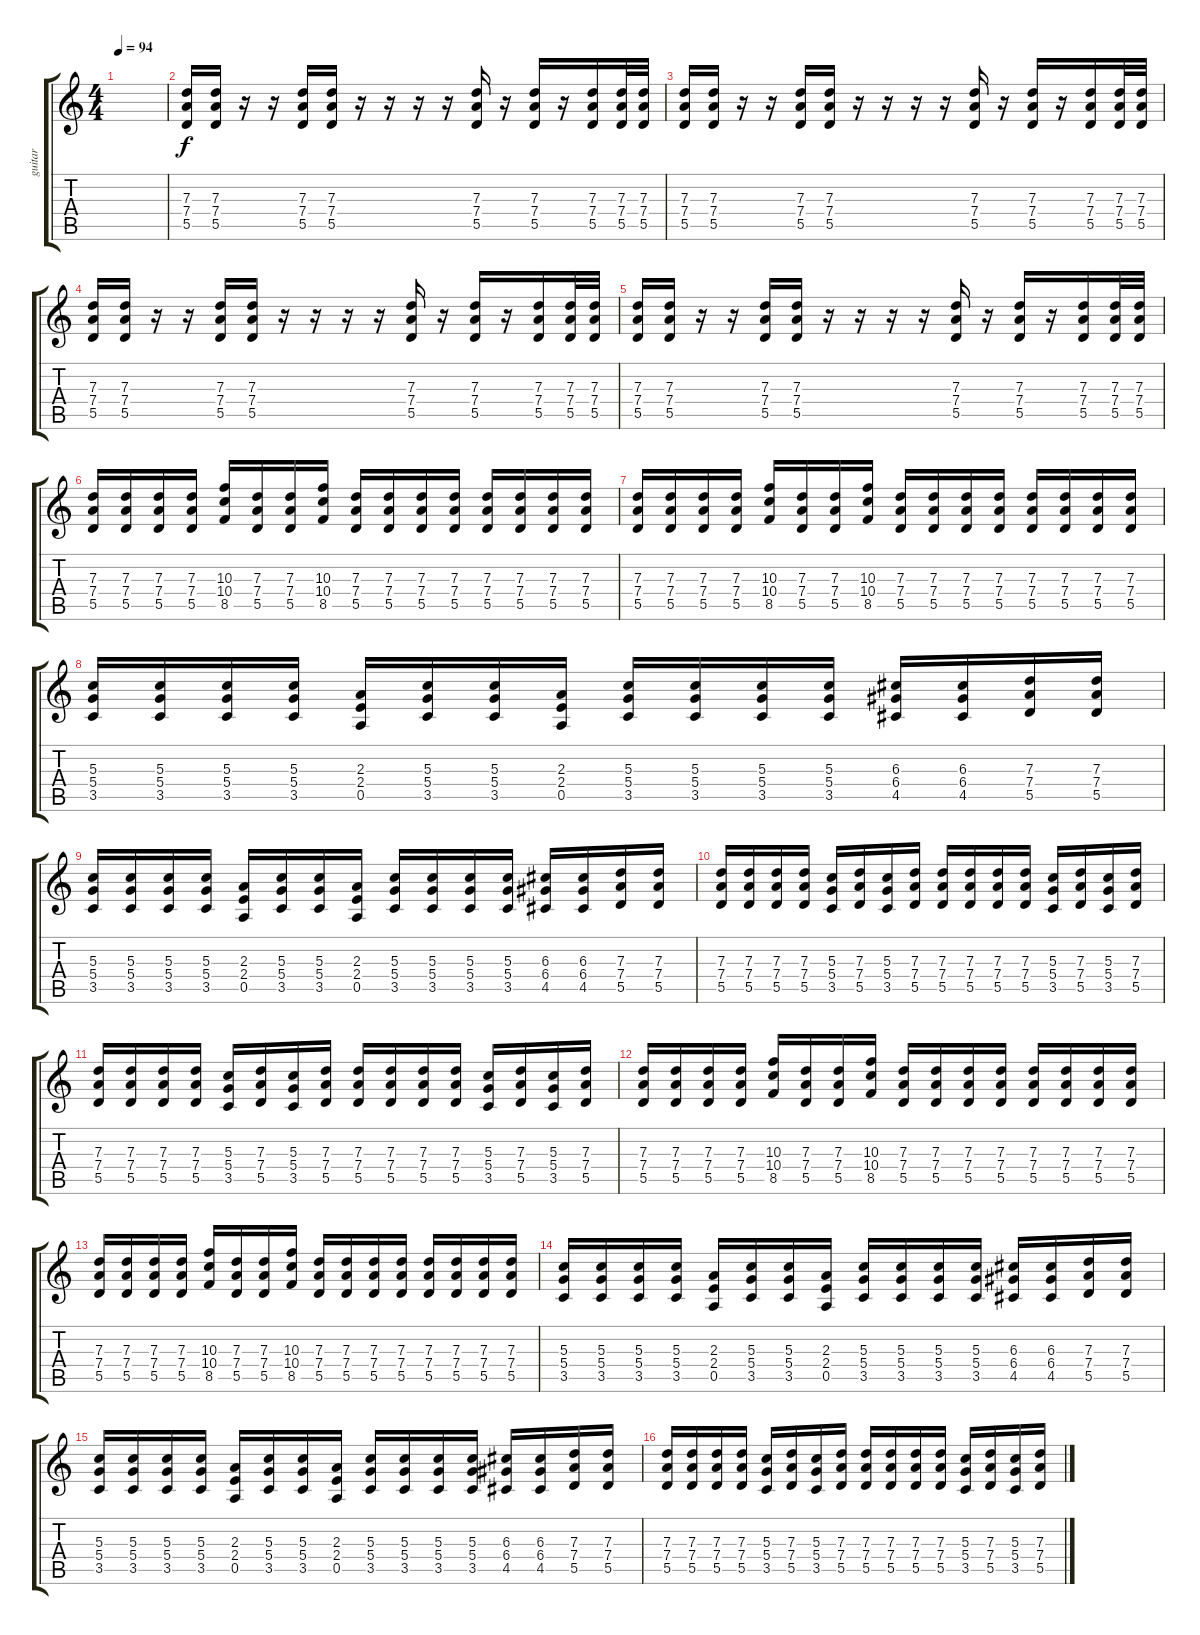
\track ("guitar" "guitar") {instrument distortionguitar}
\staff {score tabs}
\tuning (E4 B3 G3 D3 A2 E2) {hide}
\ts (4 4)
\tempo 94
\clef g2
\ks c
|
(7.3 7.4 5.5).16 (7.3 7.4 5.5).16 r.16 r.16 (7.3 7.4 5.5).16 (7.3 7.4 5.5).16 r.16 r.16 r.16 r.16 (7.3 7.4 5.5).16 r.16 (7.3 7.4 5.5).16 r.16 (7.3 7.4 5.5).16 (7.3 7.4 5.5).32 (7.3 7.4 5.5).32 |
(7.3 7.4 5.5).16 (7.3 7.4 5.5).16 r.16 r.16 (7.3 7.4 5.5).16 (7.3 7.4 5.5).16 r.16 r.16 r.16 r.16 (7.3 7.4 5.5).16 r.16 (7.3 7.4 5.5).16 r.16 (7.3 7.4 5.5).16 (7.3 7.4 5.5).32 (7.3 7.4 5.5).32 |
(7.3 7.4 5.5).16 (7.3 7.4 5.5).16 r.16 r.16 (7.3 7.4 5.5).16 (7.3 7.4 5.5).16 r.16 r.16 r.16 r.16 (7.3 7.4 5.5).16 r.16 (7.3 7.4 5.5).16 r.16 (7.3 7.4 5.5).16 (7.3 7.4 5.5).32 (7.3 7.4 5.5).32 |
(7.3 7.4 5.5).16 (7.3 7.4 5.5).16 r.16 r.16 (7.3 7.4 5.5).16 (7.3 7.4 5.5).16 r.16 r.16 r.16 r.16 (7.3 7.4 5.5).16 r.16 (7.3 7.4 5.5).16 r.16 (7.3 7.4 5.5).16 (7.3 7.4 5.5).32 (7.3 7.4 5.5).32 |
(7.3 7.4 5.5).16 (7.3 7.4 5.5).16 (7.3 7.4 5.5).16 (7.3 7.4 5.5).16 (10.3 10.4 8.5).16 (7.3 7.4 5.5).16 (7.3 7.4 5.5).16 (10.3 10.4 8.5).16 (7.3 7.4 5.5).16 (7.3 7.4 5.5).16 (7.3 7.4 5.5).16 (7.3 7.4 5.5).16 (7.3 7.4 5.5).16 (7.3 7.4 5.5).16 (7.3 7.4 5.5).16 (7.3 7.4 5.5).16 |
(7.3 7.4 5.5).16 (7.3 7.4 5.5).16 (7.3 7.4 5.5).16 (7.3 7.4 5.5).16 (10.3 10.4 8.5).16 (7.3 7.4 5.5).16 (7.3 7.4 5.5).16 (10.3 10.4 8.5).16 (7.3 7.4 5.5).16 (7.3 7.4 5.5).16 (7.3 7.4 5.5).16 (7.3 7.4 5.5).16 (7.3 7.4 5.5).16 (7.3 7.4 5.5).16 (7.3 7.4 5.5).16 (7.3 7.4 5.5).16 |
(5.3 5.4 3.5).16 (5.3 5.4 3.5).16 (5.3 5.4 3.5).16 (5.3 5.4 3.5).16 (2.3 2.4 0.5).16 (5.3 5.4 3.5).16 (5.3 5.4 3.5).16 (2.3 2.4 0.5).16 (5.3 5.4 3.5).16 (5.3 5.4 3.5).16 (5.3 5.4 3.5).16 (5.3 5.4 3.5).16 (6.3 6.4 4.5).16 (6.3 6.4 4.5).16 (7.3 7.4 5.5).16 (7.3 7.4 5.5).16 |
(5.3 5.4 3.5).16 (5.3 5.4 3.5).16 (5.3 5.4 3.5).16 (5.3 5.4 3.5).16 (2.3 2.4 0.5).16 (5.3 5.4 3.5).16 (5.3 5.4 3.5).16 (2.3 2.4 0.5).16 (5.3 5.4 3.5).16 (5.3 5.4 3.5).16 (5.3 5.4 3.5).16 (5.3 5.4 3.5).16 (6.3 6.4 4.5).16 (6.3 6.4 4.5).16 (7.3 7.4 5.5).16 (7.3 7.4 5.5).16 |
(7.3 7.4 5.5).16 (7.3 7.4 5.5).16 (7.3 7.4 5.5).16 (7.3 7.4 5.5).16 (5.3 5.4 3.5).16 (7.3 7.4 5.5).16 (5.3 5.4 3.5).16 (7.3 7.4 5.5).16 (7.3 7.4 5.5).16 (7.3 7.4 5.5).16 (7.3 7.4 5.5).16 (7.3 7.4 5.5).16 (5.3 5.4 3.5).16 (7.3 7.4 5.5).16 (5.3 5.4 3.5).16 (7.3 7.4 5.5).16 |
(7.3 7.4 5.5).16 (7.3 7.4 5.5).16 (7.3 7.4 5.5).16 (7.3 7.4 5.5).16 (5.3 5.4 3.5).16 (7.3 7.4 5.5).16 (5.3 5.4 3.5).16 (7.3 7.4 5.5).16 (7.3 7.4 5.5).16 (7.3 7.4 5.5).16 (7.3 7.4 5.5).16 (7.3 7.4 5.5).16 (5.3 5.4 3.5).16 (7.3 7.4 5.5).16 (5.3 5.4 3.5).16 (7.3 7.4 5.5).16 |
(7.3 7.4 5.5).16 (7.3 7.4 5.5).16 (7.3 7.4 5.5).16 (7.3 7.4 5.5).16 (10.3 10.4 8.5).16 (7.3 7.4 5.5).16 (7.3 7.4 5.5).16 (10.3 10.4 8.5).16 (7.3 7.4 5.5).16 (7.3 7.4 5.5).16 (7.3 7.4 5.5).16 (7.3 7.4 5.5).16 (7.3 7.4 5.5).16 (7.3 7.4 5.5).16 (7.3 7.4 5.5).16 (7.3 7.4 5.5).16 |
(7.3 7.4 5.5).16 (7.3 7.4 5.5).16 (7.3 7.4 5.5).16 (7.3 7.4 5.5).16 (10.3 10.4 8.5).16 (7.3 7.4 5.5).16 (7.3 7.4 5.5).16 (10.3 10.4 8.5).16 (7.3 7.4 5.5).16 (7.3 7.4 5.5).16 (7.3 7.4 5.5).16 (7.3 7.4 5.5).16 (7.3 7.4 5.5).16 (7.3 7.4 5.5).16 (7.3 7.4 5.5).16 (7.3 7.4 5.5).16 |
(5.3 5.4 3.5).16 (5.3 5.4 3.5).16 (5.3 5.4 3.5).16 (5.3 5.4 3.5).16 (2.3 2.4 0.5).16 (5.3 5.4 3.5).16 (5.3 5.4 3.5).16 (2.3 2.4 0.5).16 (5.3 5.4 3.5).16 (5.3 5.4 3.5).16 (5.3 5.4 3.5).16 (5.3 5.4 3.5).16 (6.3 6.4 4.5).16 (6.3 6.4 4.5).16 (7.3 7.4 5.5).16 (7.3 7.4 5.5).16 |
(5.3 5.4 3.5).16 (5.3 5.4 3.5).16 (5.3 5.4 3.5).16 (5.3 5.4 3.5).16 (2.3 2.4 0.5).16 (5.3 5.4 3.5).16 (5.3 5.4 3.5).16 (2.3 2.4 0.5).16 (5.3 5.4 3.5).16 (5.3 5.4 3.5).16 (5.3 5.4 3.5).16 (5.3 5.4 3.5).16 (6.3 6.4 4.5).16 (6.3 6.4 4.5).16 (7.3 7.4 5.5).16 (7.3 7.4 5.5).16 |
(7.3 7.4 5.5).16 (7.3 7.4 5.5).16 (7.3 7.4 5.5).16 (7.3 7.4 5.5).16 (5.3 5.4 3.5).16 (7.3 7.4 5.5).16 (5.3 5.4 3.5).16 (7.3 7.4 5.5).16 (7.3 7.4 5.5).16 (7.3 7.4 5.5).16 (7.3 7.4 5.5).16 (7.3 7.4 5.5).16 (5.3 5.4 3.5).16 (7.3 7.4 5.5).16 (5.3 5.4 3.5).16 (7.3 7.4 5.5).16
